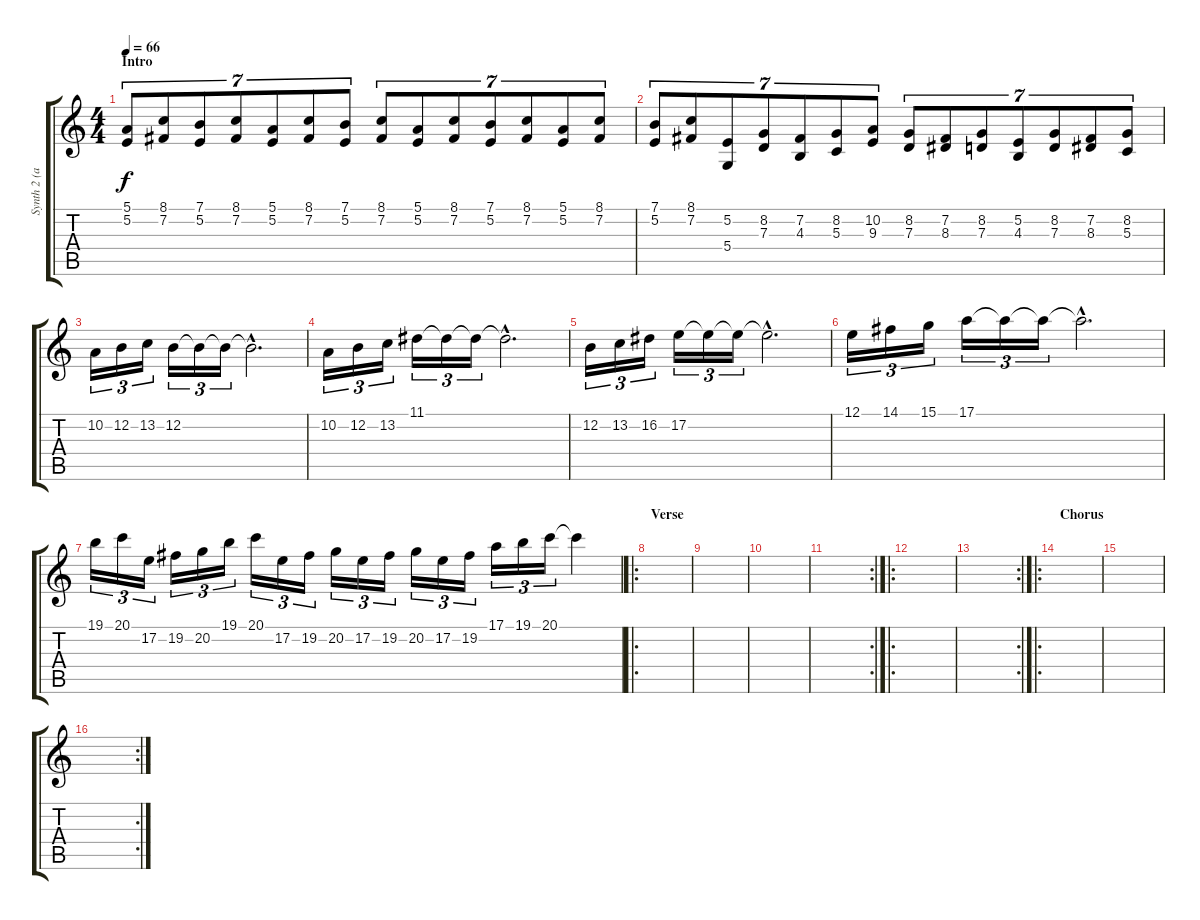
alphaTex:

\track ("Synth 2 (added Effect)" "Synth 2 (a") {instrument lead3calliope}
\staff {score tabs}
\tuning (E4 B3 G3 D3 A2 E2) {hide}
\ts (4 4)
\section ("" "Intro")
\tempo 66
\clef g2
\ks c
(5.1 5.2).8{tu (7 4) dy f instrument lead3calliope} (8.1 7.2).8{tu (7 4)} (7.1 5.2).8{tu (7 4)} (8.1 7.2).8{tu (7 4)} (5.1 5.2).8{tu (7 4)} (8.1 7.2).8{tu (7 4)} (7.1 5.2).8{tu (7 4)} (8.1 7.2).8{tu (7 4)} (5.1 5.2).8{tu (7 4)} (8.1 7.2).8{tu (7 4)} (7.1 5.2).8{tu (7 4)} (8.1 7.2).8{tu (7 4)} (5.1 5.2).8{tu (7 4)} (8.1 7.2).8{tu (7 4)} |
(7.1 5.2).8{tu (7 4)} (8.1 7.2).8{tu (7 4)} (5.2 5.4).8{tu (7 4)} (8.2 7.3).8{tu (7 4)} (7.2 4.3).8{tu (7 4)} (8.2 5.3).8{tu (7 4)} (10.2 9.3).8{tu (7 4)} (8.2 7.3).8{tu (7 4)} (7.2 8.3).8{tu (7 4)} (8.2 7.3).8{tu (7 4)} (5.2 4.3).8{tu (7 4)} (8.2 7.3).8{tu (7 4)} (7.2 8.3).8{tu (7 4)} (8.2 5.3).8{tu (7 4)} |
10.2.16{tu (3 2)} 12.2.16{tu (3 2)} 13.2.16{tu (3 2)} 12.2.16{tu (3 2)} 12.2{t}.16{tu (3 2)} 12.2{t}.16{tu (3 2)} 12.2{hac t}.2{d} |
10.2.16{tu (3 2)} 12.2.16{tu (3 2)} 13.2.16{tu (3 2)} 11.1.16{tu (3 2)} 11.1{t}.16{tu (3 2)} 11.1{t}.16{tu (3 2)} 11.1{hac t}.2{d} |
12.2.16{tu (3 2)} 13.2.16{tu (3 2)} 16.2.16{tu (3 2)} 17.2.16{tu (3 2)} 17.2{t}.16{tu (3 2)} 17.2{t}.16{tu (3 2)} 17.2{hac t}.2{d} |
12.1.16{tu (3 2)} 14.1.16{tu (3 2)} 15.1.16{tu (3 2)} 17.1.16{tu (3 2)} 17.1{t}.16{tu (3 2)} 17.1{t}.16{tu (3 2)} 17.1{hac t}.2{d} |
19.1.16{tu (3 2)} 20.1.16{tu (3 2)} 17.2.16{tu (3 2)} 19.2.16{tu (3 2)} 20.2.16{tu (3 2)} 19.1.16{tu (3 2)} 20.1.16{tu (3 2)} 17.2.16{tu (3 2)} 19.2.16{tu (3 2)} 20.2.16{tu (3 2)} 17.2.16{tu (3 2)} 19.2.16{tu (3 2)} 20.2.16{tu (3 2)} 17.2.16{tu (3 2)} 19.2.16{tu (3 2)} 17.1.16{tu (3 2)} 19.1.16{tu (3 2)} 20.1.16{tu (3 2)} 20.1{t}.4 |
\ro
\section ("" "Verse")
|
|
|
\rc 2
|
\ro
|
\rc 2
|
\ro
\section ("" "Chorus")
|
|
\rc 2
